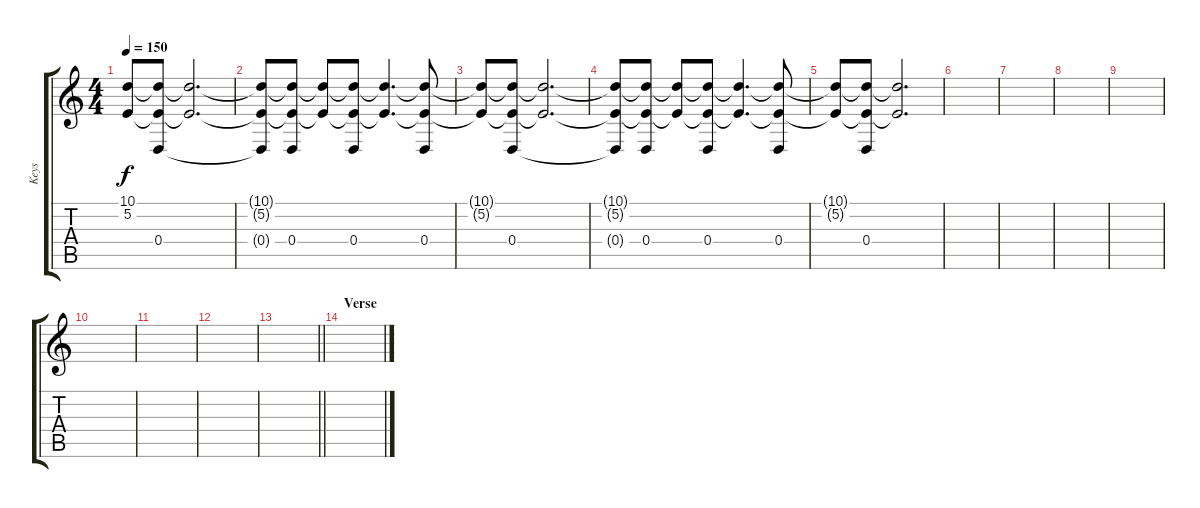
\track ("Keys" "Keys") {instrument pad1newage}
\staff {score tabs}
\tuning (E4 B3 G3 D3 A2 E2) {hide}
\ts (4 4)
\tempo 150
\clef g2
\ks c
(10.1{t} 5.2{t}).8{dy f} (10.1{t} 5.2{t} 0.4).8 (10.1{t} 5.2{t}).2{d} |
(10.1{t} 5.2{t} 0.4{t}).8 (10.1{t} 5.2{t} 0.4).8 (10.1{t} 5.2{t}).8 (10.1{t} 5.2{t} 0.4).8 (10.1{t} 5.2{t}).4{d} (10.1{t} 5.2{t} 0.4).8 |
(10.1{t} 5.2{t}).8 (10.1{t} 5.2{t} 0.4).8 (10.1{t} 5.2{t}).2{d} |
(10.1{t} 5.2{t} 0.4{t}).8 (10.1{t} 5.2{t} 0.4).8 (10.1{t} 5.2{t}).8 (10.1{t} 5.2{t} 0.4).8 (10.1{t} 5.2{t}).4{d} (10.1{t} 5.2{t} 0.4).8 |
(10.1{t} 5.2{t}).8 (10.1{t} 5.2{t} 0.4).8 (10.1{t} 5.2{t}).2{d} |
|
|
|
|
|
|
|
\barLineRight lightlight
|
\section ("" "Verse")
